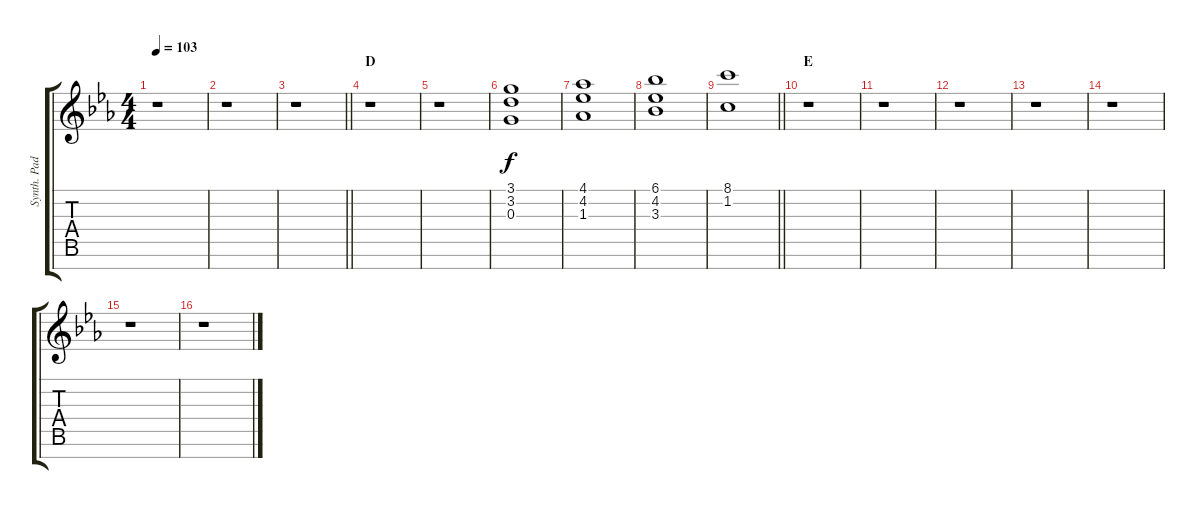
\track ("Synth. Pad I" "Synth. Pad") {instrument pad2warm}
\staff {score tabs}
\tuning (E5 B4 G4 D4 A3 E3 B2) {hide}
\ts (4 4)
\tempo 103
\clef g2
\ks eb
r.1{dy f} |
r.1 |
\barLineRight lightlight
r.1 |
\section ("" "D")
r.1 |
r.1 |
(3.1 3.2 0.3).1 |
(4.1 4.2 1.3).1 |
(6.1 4.2 3.3).1 |
\barLineRight lightlight
(8.1 1.2).1 |
\section ("" "E")
r.1 |
r.1 |
r.1 |
r.1 |
r.1 |
r.1 |
r.1
